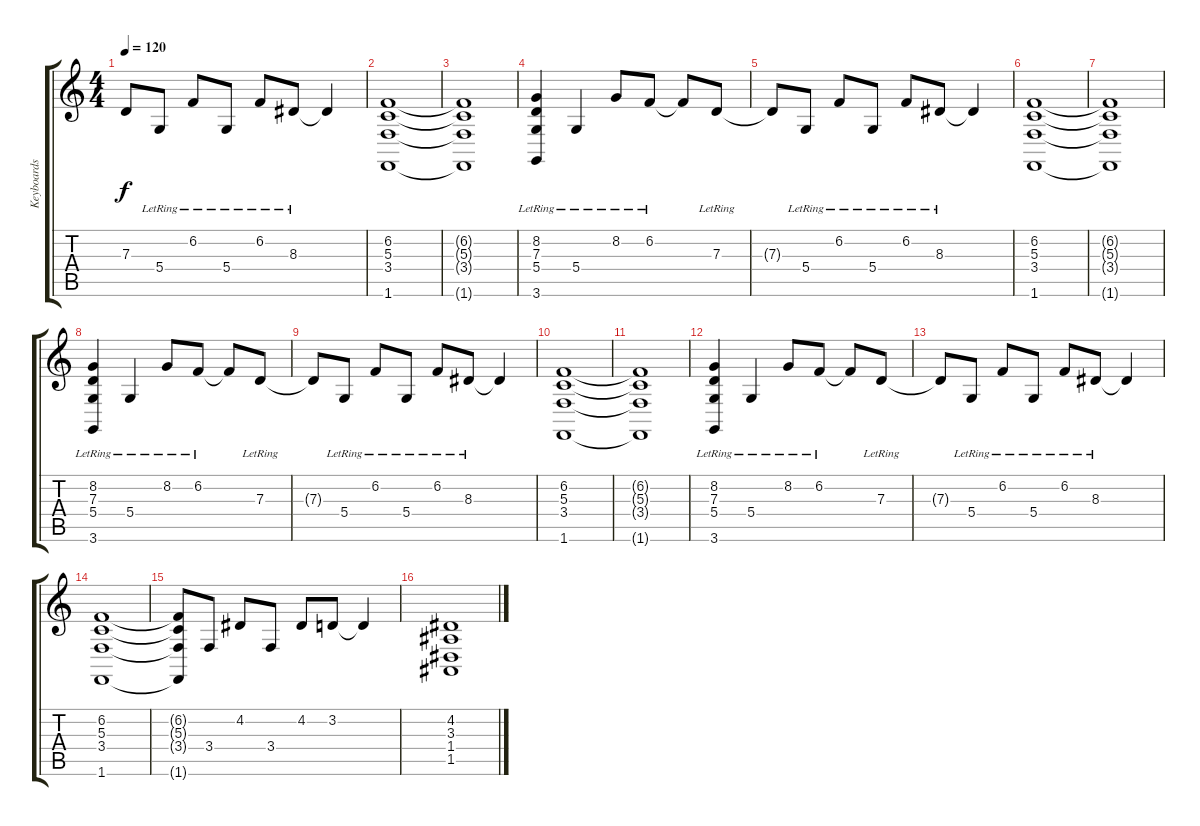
\track ("Keyboards" "Keyboards") {instrument electricgrandpiano}
\staff {score tabs}
\tuning (E4 B3 G3 D3 A2 E2) {hide}
\ts (4 4)
\tempo 120
\clef g2
\ks c
7.3{t}.8{dy f} 5.4{lr}.8 6.2{lr}.8 5.4{lr}.8 6.2{lr}.8 8.3{lr}.8 8.3{t}.4 |
(6.2 5.3 3.4 1.6).1 |
(6.2{t} 5.3{t} 3.4{t} 1.6{t}).1 |
(8.2{lr} 7.3{lr} 5.4{lr} 3.6{lr}).4 5.4{lr}.4 8.2{lr}.8 6.2{lr}.8 6.2{t}.8 7.3{lr}.8 |
7.3{t}.8 5.4{lr}.8 6.2{lr}.8 5.4{lr}.8 6.2{lr}.8 8.3{lr}.8 8.3{t}.4 |
(6.2 5.3 3.4 1.6).1 |
(6.2{t} 5.3{t} 3.4{t} 1.6{t}).1 |
(8.2{lr} 7.3{lr} 5.4{lr} 3.6{lr}).4 5.4{lr}.4 8.2{lr}.8 6.2{lr}.8 6.2{t}.8 7.3{lr}.8 |
7.3{t}.8 5.4{lr}.8 6.2{lr}.8 5.4{lr}.8 6.2{lr}.8 8.3{lr}.8 8.3{t}.4 |
(6.2 5.3 3.4 1.6).1 |
(6.2{t} 5.3{t} 3.4{t} 1.6{t}).1 |
(8.2{lr} 7.3{lr} 5.4{lr} 3.6{lr}).4 5.4{lr}.4 8.2{lr}.8 6.2{lr}.8 6.2{t}.8 7.3{lr}.8 |
7.3{t}.8 5.4{lr}.8 6.2{lr}.8 5.4{lr}.8 6.2{lr}.8 8.3{lr}.8 8.3{t}.4 |
(6.2 5.3 3.4 1.6).1 |
(6.2{t} 5.3{t} 3.4{t} 1.6{t}).8 3.4.8 4.2.8 3.4.8 4.2.8 3.2.8 3.2{t}.4 |
(4.2 3.3 1.4 1.5).1
